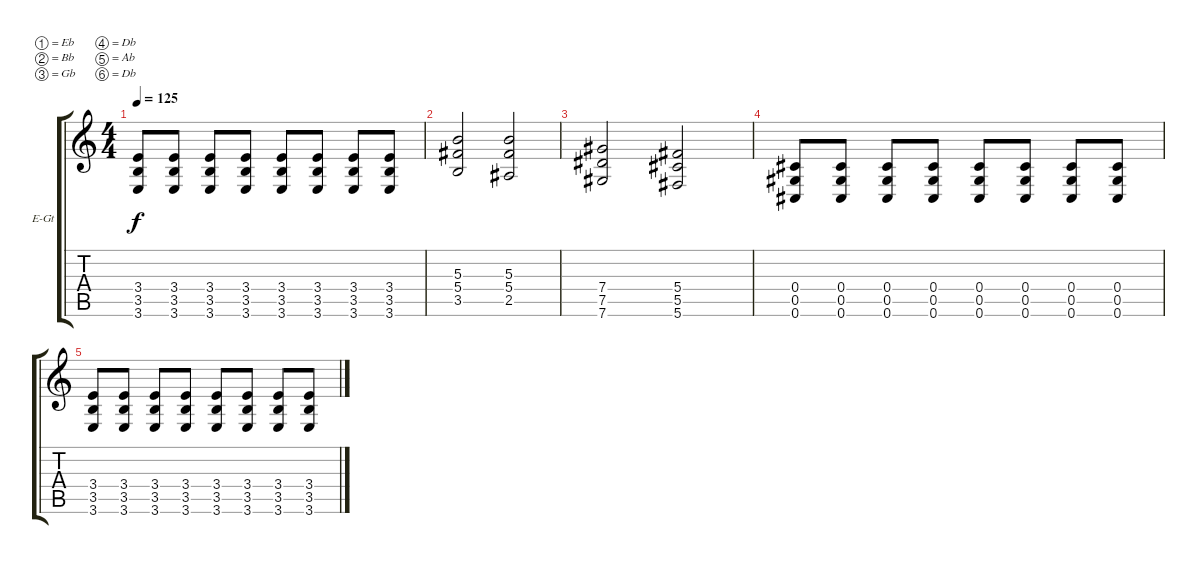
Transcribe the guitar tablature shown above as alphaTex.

\defaultSystemsLayout 4
\bracketExtendMode groupsimilarinstruments
\firstSystemTrackNameOrientation horizontal
\otherSystemsTrackNameOrientation horizontal
\track ("Guitar 1 (Drive)" "E-Gt") {instrument overdrivenguitar}
\staff {score tabs}
\tuning (Eb4 Bb3 Gb3 Db3 Ab2 Db2)
\ts (4 4)
\tempo 125
\clef g2
\ks c
(3.6 3.5 3.4).8{dy f} (3.6 3.5 3.4).8 (3.6 3.5 3.4).8 (3.6 3.5 3.4).8 (3.6 3.5 3.4).8 (3.6 3.5 3.4).8 (3.6 3.5 3.4).8 (3.6 3.5 3.4).8 |
(3.5 5.4 5.3).2 (2.5 5.4 5.3).2 |
(7.4 7.5 7.6).2 (5.6 5.5 5.4).2 |
(0.6 0.5 0.4).8 (0.6 0.5 0.4).8 (0.6 0.5 0.4).8 (0.6 0.5 0.4).8 (0.6 0.5 0.4).8 (0.6 0.5 0.4).8 (0.6 0.5 0.4).8 (0.6 0.5 0.4).8 |
(3.6 3.5 3.4).8 (3.6 3.5 3.4).8 (3.6 3.5 3.4).8 (3.6 3.5 3.4).8 (3.6 3.5 3.4).8 (3.6 3.5 3.4).8 (3.6 3.5 3.4).8 (3.6 3.5 3.4).8
